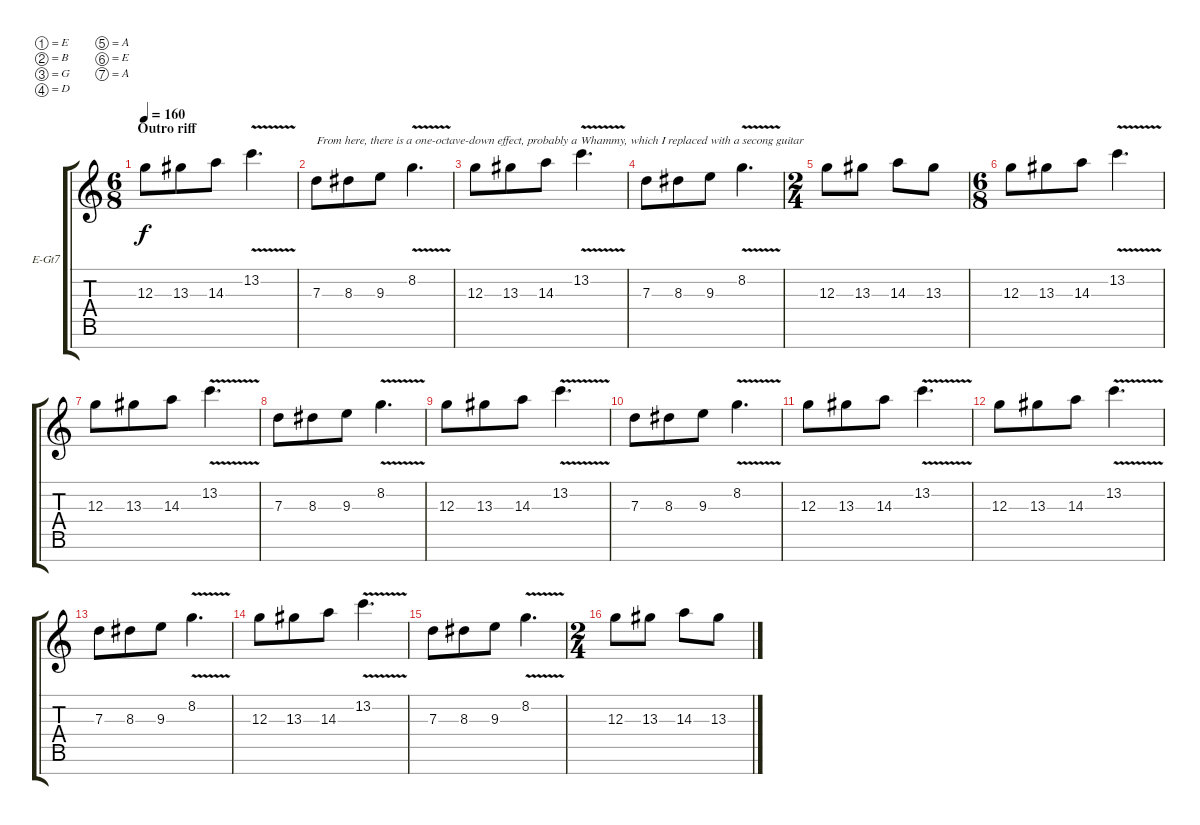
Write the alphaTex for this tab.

\defaultSystemsLayout 4
\bracketExtendMode groupsimilarinstruments
\firstSystemTrackNameOrientation horizontal
\otherSystemsTrackNameOrientation horizontal
\track ("Matt " "E-Gt7") {instrument overdrivenguitar}
\staff {score tabs}
\tuning (E4 B3 G3 D3 A2 E2 A1)
\ts (6 8)
\section ("" "Outro riff")
\tempo 160
\clef g2
\ks c
12.3.8{dy f} 13.3.8 14.3.8 13.2{v}.4{d} |
7.3.8{txt "From here, there is a one-octave-down effect, probably a Whammy, which I replaced with a secong guitar"} 8.3.8 9.3.8 8.2{v}.4{d} |
12.3.8 13.3.8 14.3.8 13.2{v}.4{d} |
7.3.8 8.3.8 9.3.8 8.2{v}.4{d} |
\ts (2 4)
12.3.8 13.3.8 14.3.8 13.3.8 |
\ts (6 8)
12.3.8 13.3.8 14.3.8 13.2{v}.4{d} |
12.3.8 13.3.8 14.3.8 13.2{v}.4{d} |
7.3.8 8.3.8 9.3.8 8.2{v}.4{d} |
12.3.8 13.3.8 14.3.8 13.2{v}.4{d} |
7.3.8 8.3.8 9.3.8 8.2{v}.4{d} |
12.3.8 13.3.8 14.3.8 13.2{v}.4{d} |
12.3.8 13.3.8 14.3.8 13.2{v}.4{d} |
7.3.8 8.3.8 9.3.8 8.2{v}.4{d} |
12.3.8 13.3.8 14.3.8 13.2{v}.4{d} |
7.3.8 8.3.8 9.3.8 8.2{v}.4{d} |
\ts (2 4)
12.3.8 13.3.8 14.3.8 13.3.8
